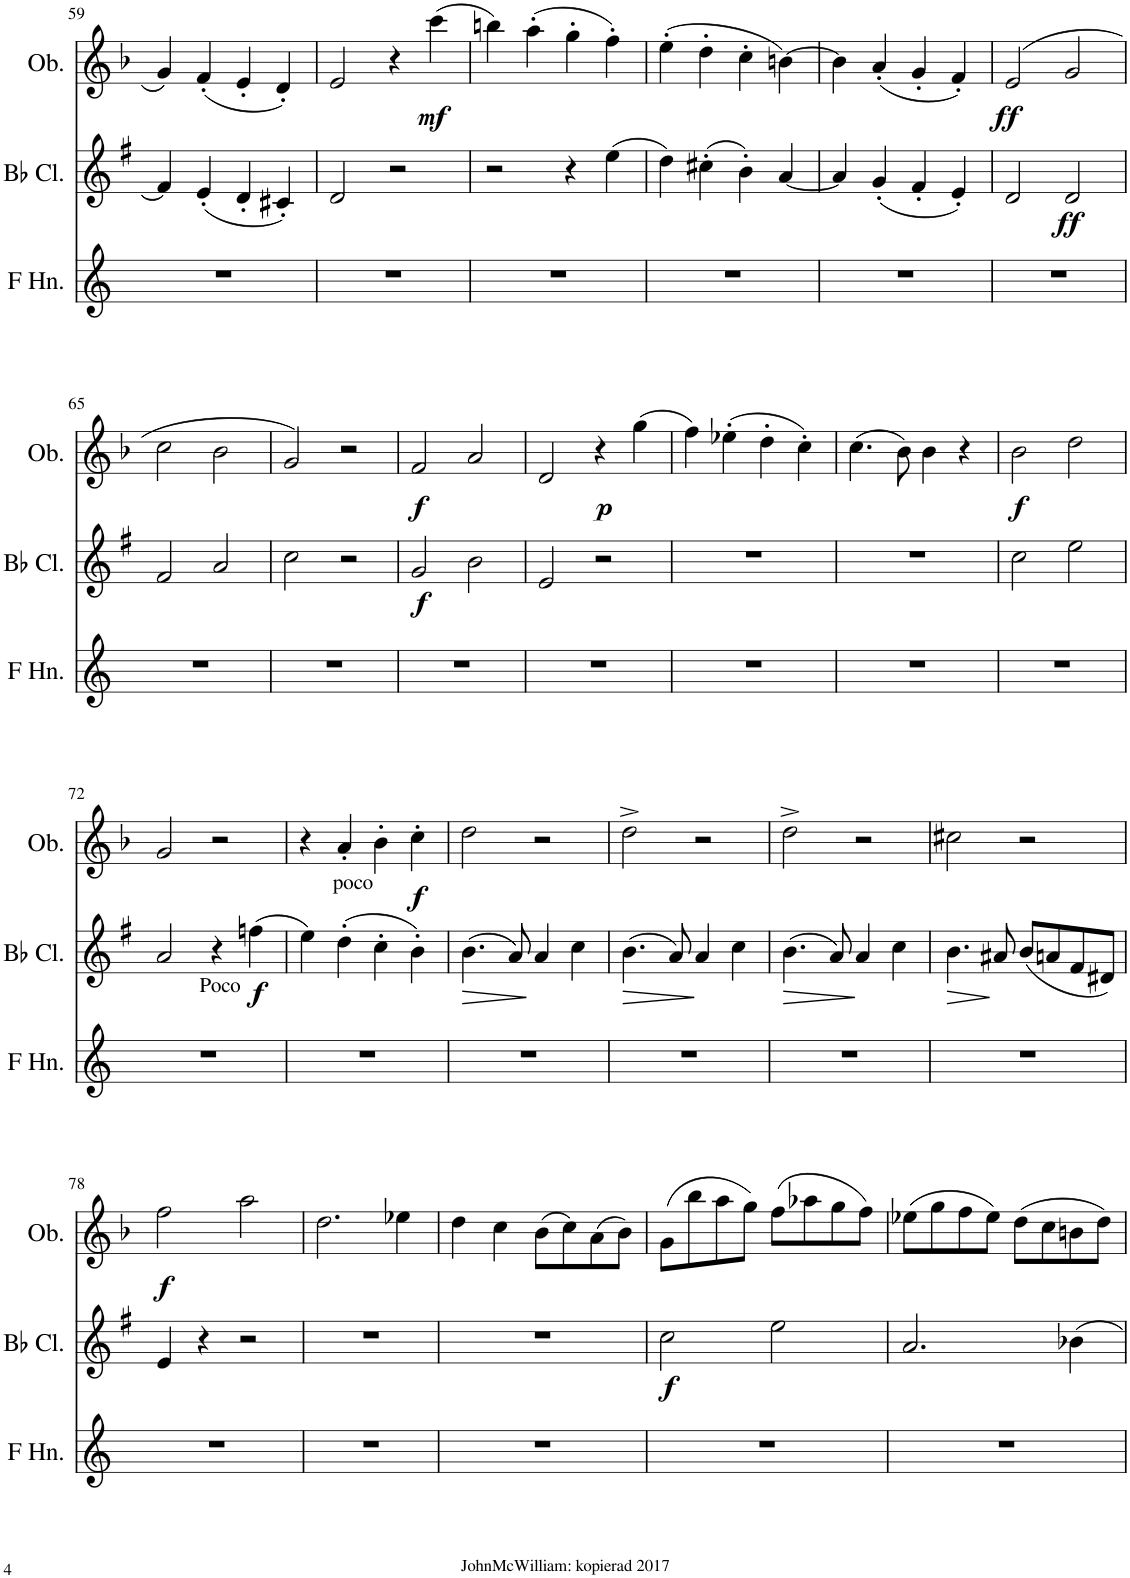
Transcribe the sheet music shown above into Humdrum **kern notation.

**kern	**kern	**dynam	**kern	**dynam
*part3	*part2	*part2	*part1	*part1
*staff3	*staff2	*staff2	*staff1	*staff1
*I"Horn in F	*I"Bb Clarinet	*	*I"Oboe	*
*	*I'Bb Cl.	*	*I'Ob.	*
!!LO:PB:g=z
*clefG2	*clefG2	*	*clefG2	*
*Trd4c7	*Trd1c2	*	*	*
*k[]	*k[f#]	*	*k[b-]	*
*M4/4	*M4/4	*	*M4/4	*
=59	=59	=59	=59	=59
1r	4f#/]	.	4g/	.
.	(4e'/	.	(4f'/	.
.	4d'/	.	4e'/	.
.	4c#X'/)	.	4d'/)	.
=60	=60	=60	=60	=60
1r	2d/	.	2e/	.
.	2r	.	4r	.
!	!	!	!	!LO:DY:b
.	.	.	(4ccc\	mf
=61	=61	=61	=61	=61
1r	2r	.	4bbn\)	.
.	.	.	(4aa'\	.
.	4r	.	4gg'\	.
.	(4ee\	.	4ff'\)	.
=62	=62	=62	=62	=62
1r	4dd\)	.	(4ee'\	.
.	(4cc#X'\	.	4dd'\	.
.	4b'\)	.	4cc'\	.
.	[4a/	.	[4bn\)	.
=63	=63	=63	=63	=63
1r	4a/]	.	4b\]	.
.	(4g'/	.	(4a'/	.
.	4f#'/	.	4g'/	.
.	4e'/)	.	4f'/)	.
=64	=64	=64	=64	=64
!	!	!	!	!LO:DY:b
1r	2d/	.	(2e/	ff
!	!	!LO:DY:b	!	!
.	2d/	ff	2g/	.
!!LO:LB:g=z
=65	=65	=65	=65	=65
1r	2f#/	.	2cc\	.
.	2a/	.	2b-\	.
=66	=66	=66	=66	=66
1r	2cc\	.	2g/)	.
.	2r	.	2r	.
=67	=67	=67	=67	=67
!	!	!LO:DY:b	!	!LO:DY:b
1r	2g/	f	2f/	f
.	2b\	.	2a/	.
=68	=68	=68	=68	=68
1r	2e/	.	2d/	.
!	!	!	!	!LO:DY:b
.	2r	.	4r	p
.	.	.	(4gg\	.
=69	=69	=69	=69	=69
1r	1r	.	4ff\)	.
.	.	.	(4ee-X'\	.
.	.	.	4dd'\	.
.	.	.	4cc'\)	.
=70	=70	=70	=70	=70
1r	1r	.	(4.cc\	.
.	.	.	8b-\)	.
.	.	.	4b-\	.
.	.	.	4r	.
=71	=71	=71	=71	=71
!	!	!	!	!LO:DY:b
1r	2cc\	.	2b-\	f
.	2ee\	.	2dd\	.
!!LO:LB:g=z
=72	=72	=72	=72	=72
1r	2a/	.	2g/	.
.	4r	.	2r	.
!	!LO:TX:b:t=Poco	!	!	!
!	!	!LO:DY:b	!	!
.	(4ffn\	f	.	.
=73	=73	=73	=73	=73
1r	4ee\)	.	4r	.
!	!	!	!LO:TX:b:t=poco	!
.	(4dd'\	.	4a'/	.
.	4cc'\	.	4b-'\	.
!	!	!	!	!LO:DY:b
.	4b'\)	.	4cc'\	f
=74	=74	=74	=74	=74
!	!	!LO:HP:b	!	!
1r	(4.b\	>	2dd\	.
.	8a/)	.	.	.
.	4a/	.	2r	.
.	4cc\	.	.	.
.	.	]	.	.
=75	=75	=75	=75	=75
!	!	!LO:HP:b	!	!
1r	(4.b\	>	2dd^\	.
.	8a/)	.	.	.
.	4a/	.	2r	.
.	4cc\	.	.	.
.	.	]	.	.
=76	=76	=76	=76	=76
!	!	!LO:HP:b	!	!
1r	(4.b\	>	2dd^\	.
.	8a/)	.	.	.
.	4a/	.	2r	.
.	4cc\	.	.	.
.	.	]	.	.
=77	=77	=77	=77	=77
!	!	!LO:HP:b	!	!
1r	4.b\	>	2cc#X\	.
.	8a#X/	.	.	.
.	(8b/L	.	2r	.
.	8an/	.	.	.
.	8f#/	.	.	.
.	8d#X/J)	.	.	.
.	.	]	.	.
!!LO:LB:g=z
=78	=78	=78	=78	=78
!	!	!	!	!LO:DY:b
1r	4e/	.	2ff\	f
.	4r	.	.	.
.	2r	.	2aa\	.
=79	=79	=79	=79	=79
1r	1r	.	2.dd\	.
.	.	.	4ee-X\	.
=80	=80	=80	=80	=80
1r	1r	.	4dd\	.
.	.	.	4cc\	.
.	.	.	(8b-\L	.
.	.	.	8cc\)	.
.	.	.	(8a\	.
.	.	.	8b-\J)	.
=81	=81	=81	=81	=81
!	!	!LO:DY:b	!	!
1r	2cc\	f	(8g\L	.
.	.	.	8bb-\	.
.	.	.	8aa\	.
.	.	.	8gg\J)	.
.	2ee\	.	(8ff\L	.
.	.	.	8aa-X\	.
.	.	.	8gg\	.
.	.	.	8ff\J)	.
=82	=82	=82	=82	=82
1r	2.a/	.	(8ee-X\L	.
.	.	.	8gg\	.
.	.	.	8ff\	.
.	.	.	8ee-\J)	.
.	.	.	(8dd\L	.
.	.	.	8cc\	.
.	4b-X\	.	8bn\	.
.	.	.	8dd\J)	.
=	=	=	=	=
*-	*-	*-	*-	*-
